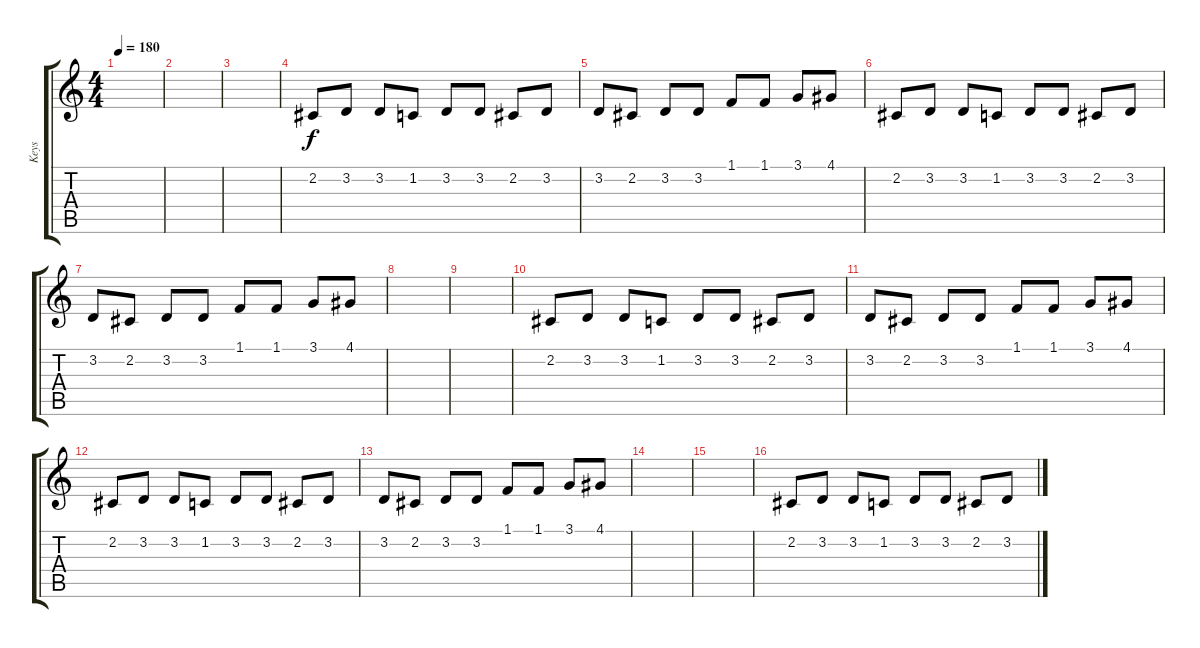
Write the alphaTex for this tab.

\track ("Keys" "Keys") {instrument lead1square}
\staff {score tabs}
\tuning (E4 B3 G3 D3 A2 D2) {hide}
\ts (4 4)
\tempo 180
\clef g2
\ks c
|
|
|
2.2.8 3.2.8 3.2.8 1.2.8 3.2.8 3.2.8 2.2.8 3.2.8 |
3.2.8 2.2.8 3.2.8 3.2.8 1.1.8 1.1.8 3.1.8 4.1.8 |
2.2.8 3.2.8 3.2.8 1.2.8 3.2.8 3.2.8 2.2.8 3.2.8 |
3.2.8 2.2.8 3.2.8 3.2.8 1.1.8 1.1.8 3.1.8 4.1.8 |
|
|
2.2.8 3.2.8 3.2.8 1.2.8 3.2.8 3.2.8 2.2.8 3.2.8 |
3.2.8 2.2.8 3.2.8 3.2.8 1.1.8 1.1.8 3.1.8 4.1.8 |
2.2.8 3.2.8 3.2.8 1.2.8 3.2.8 3.2.8 2.2.8 3.2.8 |
3.2.8 2.2.8 3.2.8 3.2.8 1.1.8 1.1.8 3.1.8 4.1.8 |
|
|
2.2.8 3.2.8 3.2.8 1.2.8 3.2.8 3.2.8 2.2.8 3.2.8
